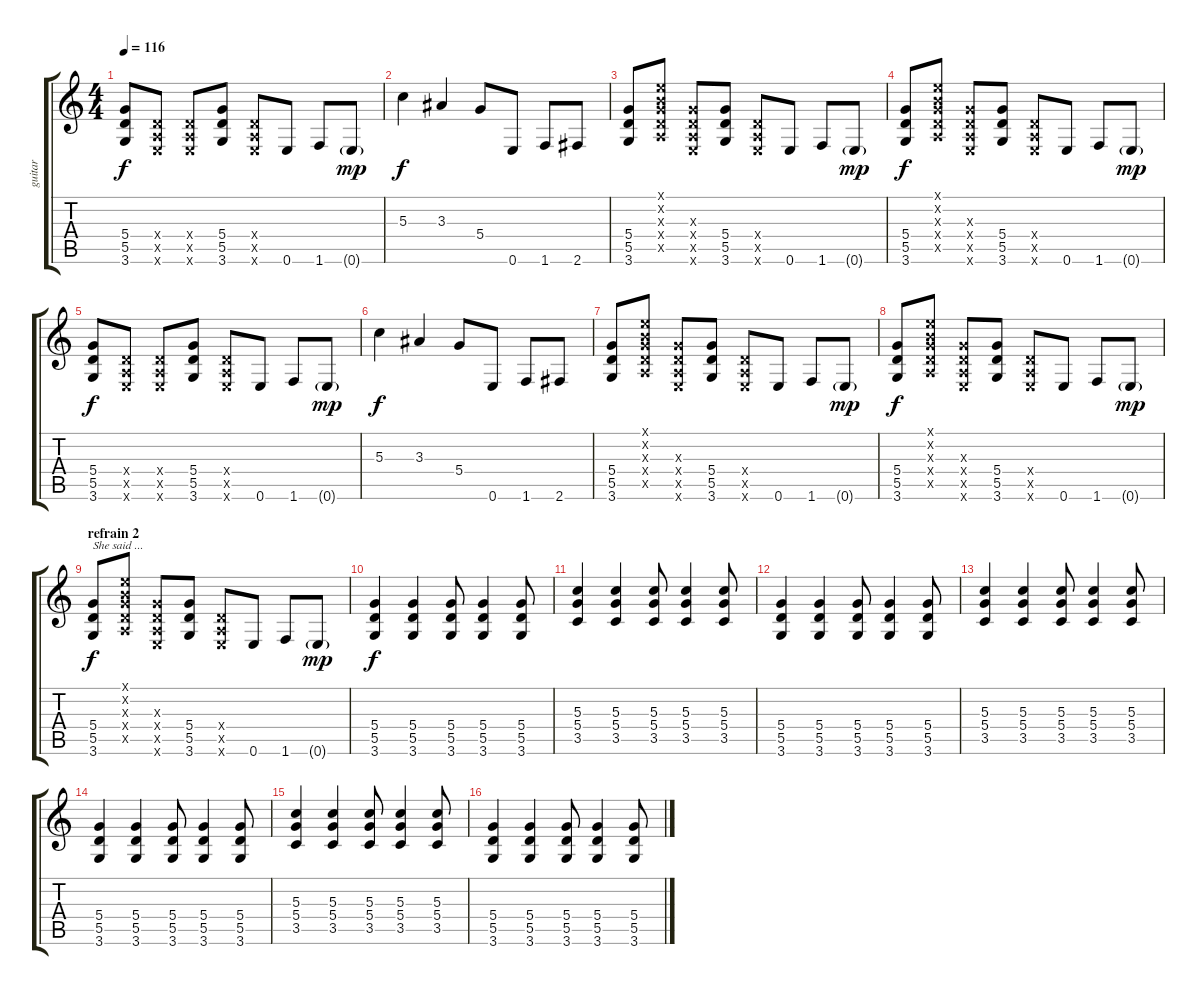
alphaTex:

\track ("guitar" "guitar") {instrument distortionguitar}
\staff {score tabs}
\tuning (E4 B3 G3 D3 A2 E2) {hide}
\ts (4 4)
\tempo 116
\clef g2
\ks c
(5.4 5.5 3.6).8{dy f} (0.4{x} 0.5{x} 0.6{x}).8 (0.4{x} 0.5{x} 0.6{x}).8 (5.4 5.5 3.6).8 (0.4{x} 0.5{x} 0.6{x}).8 0.6.8 1.6.8 0.6{g}.8{dy mp} |
5.3.4{dy f} 3.3.4 5.4.8 0.6.8 1.6.8 2.6.8 |
(5.4 5.5 3.6).8 (0.1{x} 0.2{x} 0.3{x} 0.4{x} 0.5{x}).8 (0.3{x} 0.4{x} 0.5{x} 0.6{x}).8 (5.4 5.5 3.6).8 (0.4{x} 0.5{x} 0.6{x}).8 0.6.8 1.6.8 0.6{g}.8{dy mp} |
(5.4 5.5 3.6).8{dy f} (0.1{x} 0.2{x} 0.3{x} 0.4{x} 0.5{x}).8 (0.3{x} 0.4{x} 0.5{x} 0.6{x}).8 (5.4 5.5 3.6).8 (0.4{x} 0.5{x} 0.6{x}).8 0.6.8 1.6.8 0.6{g}.8{dy mp} |
(5.4 5.5 3.6).8{dy f} (0.4{x} 0.5{x} 0.6{x}).8 (0.4{x} 0.5{x} 0.6{x}).8 (5.4 5.5 3.6).8 (0.4{x} 0.5{x} 0.6{x}).8 0.6.8 1.6.8 0.6{g}.8{dy mp} |
5.3.4{dy f} 3.3.4 5.4.8 0.6.8 1.6.8 2.6.8 |
(5.4 5.5 3.6).8 (0.1{x} 0.2{x} 0.3{x} 0.4{x} 0.5{x}).8 (0.3{x} 0.4{x} 0.5{x} 0.6{x}).8 (5.4 5.5 3.6).8 (0.4{x} 0.5{x} 0.6{x}).8 0.6.8 1.6.8 0.6{g}.8{dy mp} |
(5.4 5.5 3.6).8{dy f} (0.1{x} 0.2{x} 0.3{x} 0.4{x} 0.5{x}).8 (0.3{x} 0.4{x} 0.5{x} 0.6{x}).8 (5.4 5.5 3.6).8 (0.4{x} 0.5{x} 0.6{x}).8 0.6.8 1.6.8 0.6{g}.8{dy mp} |
\section ("" "refrain 2")
(5.4 5.5 3.6).8{txt "She said ..." dy f} (0.1{x} 0.2{x} 0.3{x} 0.4{x} 0.5{x}).8 (0.3{x} 0.4{x} 0.5{x} 0.6{x}).8 (5.4 5.5 3.6).8 (0.4{x} 0.5{x} 0.6{x}).8 0.6.8 1.6.8 0.6{g}.8{dy mp} |
(5.4 5.5 3.6).4{dy f} (5.4 5.5 3.6).4 (5.4 5.5 3.6).8 (5.4 5.5 3.6).4 (5.4 5.5 3.6).8 |
(5.3 5.4 3.5).4 (5.3 5.4 3.5).4 (5.3 5.4 3.5).8 (5.3 5.4 3.5).4 (5.3 5.4 3.5).8 |
(5.4 5.5 3.6).4 (5.4 5.5 3.6).4 (5.4 5.5 3.6).8 (5.4 5.5 3.6).4 (5.4 5.5 3.6).8 |
(5.3 5.4 3.5).4 (5.3 5.4 3.5).4 (5.3 5.4 3.5).8 (5.3 5.4 3.5).4 (5.3 5.4 3.5).8 |
(5.4 5.5 3.6).4 (5.4 5.5 3.6).4 (5.4 5.5 3.6).8 (5.4 5.5 3.6).4 (5.4 5.5 3.6).8 |
(5.3 5.4 3.5).4 (5.3 5.4 3.5).4 (5.3 5.4 3.5).8 (5.3 5.4 3.5).4 (5.3 5.4 3.5).8 |
(5.4 5.5 3.6).4 (5.4 5.5 3.6).4 (5.4 5.5 3.6).8 (5.4 5.5 3.6).4 (5.4 5.5 3.6).8
